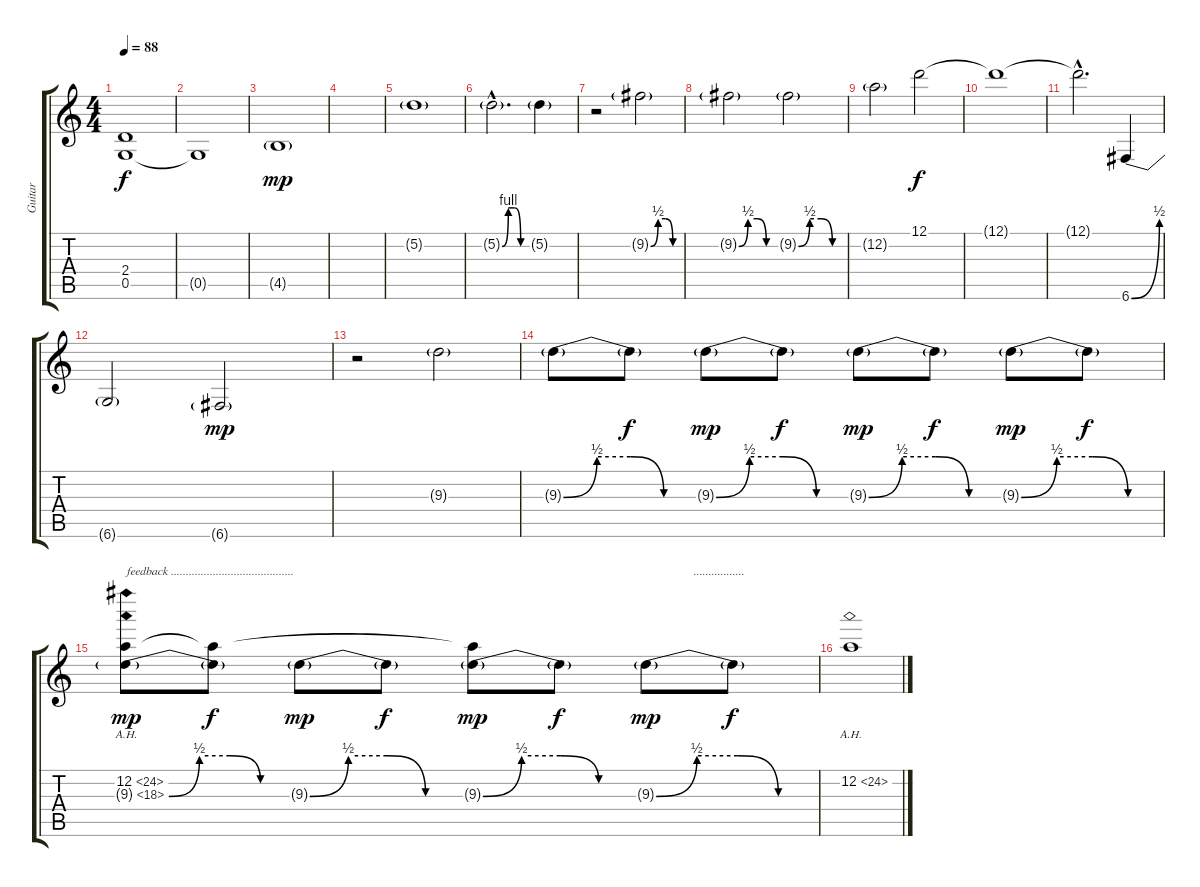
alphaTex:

\track ("Guitar" "Guitar") {instrument distortionguitar}
\staff {score tabs}
\tuning (D4 A3 F3 C3 G2 C2) {hide}
\ts (4 4)
\tempo 88
\clef g2
\ks c
(2.4 0.5).1{dy f} |
0.5{t}.1 |
4.5{g}.1{dy mp} |
|
5.2{g}.1 |
5.2{be (custom 0 0 15 4 30 4 45 0 60 0) g hac}.2{d} 5.2{g}.4 |
r.2 9.2{be (custom 0 0 15 2 30 2 45 0 60 0) g}.2 |
9.2{be (custom 0 0 15 2 30 2 45 0 60 0) g}.2 9.2{be (custom 0 0 15 2 30 2 45 0 60 0) g}.2 |
12.2{g}.2 12.1.2{dy f} |
12.1{t}.1 |
12.1{hac t}.2{d volume 3} 6.6{be (bend 0 0 60 2)}.4{volume 7} |
6.6{t}.2 6.6{g}.2{dy mp} |
r.2 9.3{g}.2{volume 7} |
9.3{be (custom 0 0 15 2 30 2 45 0 60 0) g}.8{volume 7} 9.3{t}.8{dy f} 9.3{be (custom 0 0 15 2 30 2 45 0 60 0) g}.8{dy mp volume 7} 9.3{t}.8{dy f} 9.3{be (custom 0 0 15 2 30 2 45 0 60 0) g}.8{dy mp volume 7} 9.3{t}.8{dy f} 9.3{be (custom 0 0 15 2 30 2 45 0 60 0) g}.8{dy mp volume 7} 9.3{t}.8{dy f} |
(12.2{ah 12} 9.3{be (custom 0 0 15 2 30 2 45 0 60 0) ah 9 g}).8{txt "feedback ........................................." dy mp volume 7} (12.2{t} 9.3{t}).8{dy f} 9.3{be (custom 0 0 15 2 30 2 45 0 60 0) g}.8{dy mp volume 7} 9.3{t}.8{dy f} (12.2{t} 9.3{be (custom 0 0 15 2 30 2 45 0 60 0) g}).8{dy mp volume 7} 9.3{t}.8{dy f} 9.3{be (custom 0 0 15 2 30 2 45 0 60 0) g}.8{txt "                ................." dy mp volume 7} 9.3{t}.8{dy f} |
12.2{ah 12}.1
